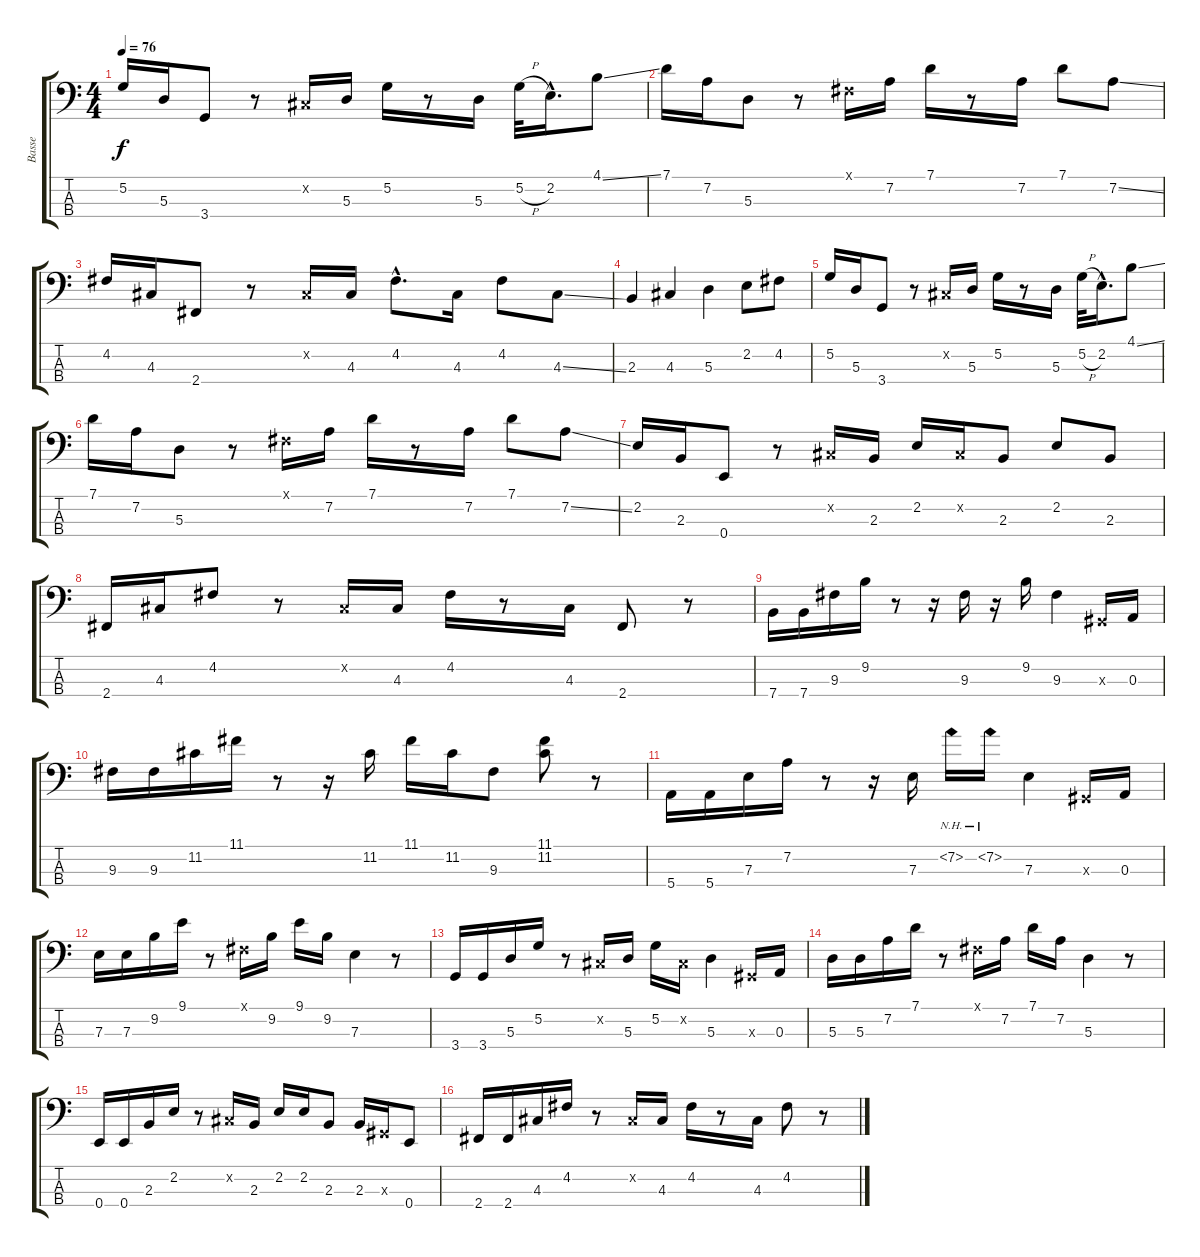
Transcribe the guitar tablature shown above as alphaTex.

\track ("Basse" "Basse") {instrument slapbass1}
\staff {score tabs}
\tuning (G2 D2 A1 E1) {hide}
\ts (4 4)
\tempo 76
\clef f4
\ks c
5.2.16{dy f} 5.3.16 3.4.8 r.8 -1.2{x}.16 5.3.16 5.2.16 r.8 5.3.16 5.2{h}.32 2.2{hac}.16{d} 4.1{ss}.8 |
7.1.16 7.2.16 5.3.8 r.8 -1.1{x}.16 7.2.16 7.1.16 r.8 7.2.16 7.1.8 7.2{ss}.8 |
4.2.16 4.3.16 2.4.8 r.8 -1.2{x}.16 4.3.16 4.2{hac}.8{d} 4.3.16 4.2.8 4.3{ss}.8 |
2.3.4 4.3.4 5.3.4 2.2.8 4.2.8 |
5.2.16 5.3.16 3.4.8 r.8 -1.2{x}.16 5.3.16 5.2.16 r.8 5.3.16 5.2{h}.32 2.2{hac}.16{d} 4.1{ss}.8 |
7.1.16 7.2.16 5.3.8 r.8 -1.1{x}.16 7.2.16 7.1.16 r.8 7.2.16 7.1.8 7.2{ss}.8 |
2.2.16 2.3.16 0.4.8 r.8 -1.2{x}.16 2.3.16 2.2.16 -1.2{x}.16 2.3.8 2.2.8 2.3.8 |
2.4.16 4.3.16 4.2.8 r.8 -1.2{x}.16 4.3.16 4.2.16 r.8 4.3.16 2.4.8 r.8 |
7.4.16 7.4.16 9.3.16 9.2.16 r.8 r.16 9.3.16 r.16 9.2.16 9.3.4 -1.3{x}.16 0.3.16 |
9.3.16 9.3.16 11.2.16 11.1.16 r.8 r.16 11.2.16 11.1.16 11.2.16 9.3.8 (11.1 11.2).8 r.8 |
5.4.16 5.4.16 7.3.16 7.2.16 r.8 r.16 7.3.16 7.2{nh}.16 7.2{nh}.16 7.3.4 -1.3{x}.16 0.3.16 |
7.3.16 7.3.16 9.2.16 9.1.16 r.8 -1.1{x}.16 9.2.16 9.1.16 9.2.16 7.3.4 r.8 |
3.4.16 3.4.16 5.3.16 5.2.16 r.8 -1.2{x}.16 5.3.16 5.2.16 -1.2{x}.16 5.3.4 -1.3{x}.16 0.3.16 |
5.3.16 5.3.16 7.2.16 7.1.16 r.8 -1.1{x}.16 7.2.16 7.1.16 7.2.16 5.3.4 r.8 |
0.4.16 0.4.16 2.3.16 2.2.16 r.8 -1.2{x}.16 2.3.16 2.2.16 2.2.16 2.3.8 2.3.16 -1.3{x}.16 0.4.8 |
2.4.16 2.4.16 4.3.16 4.2.16 r.8 -1.2{x}.16 4.3.16 4.2.16 r.8 4.3.16 4.2.8 r.8
